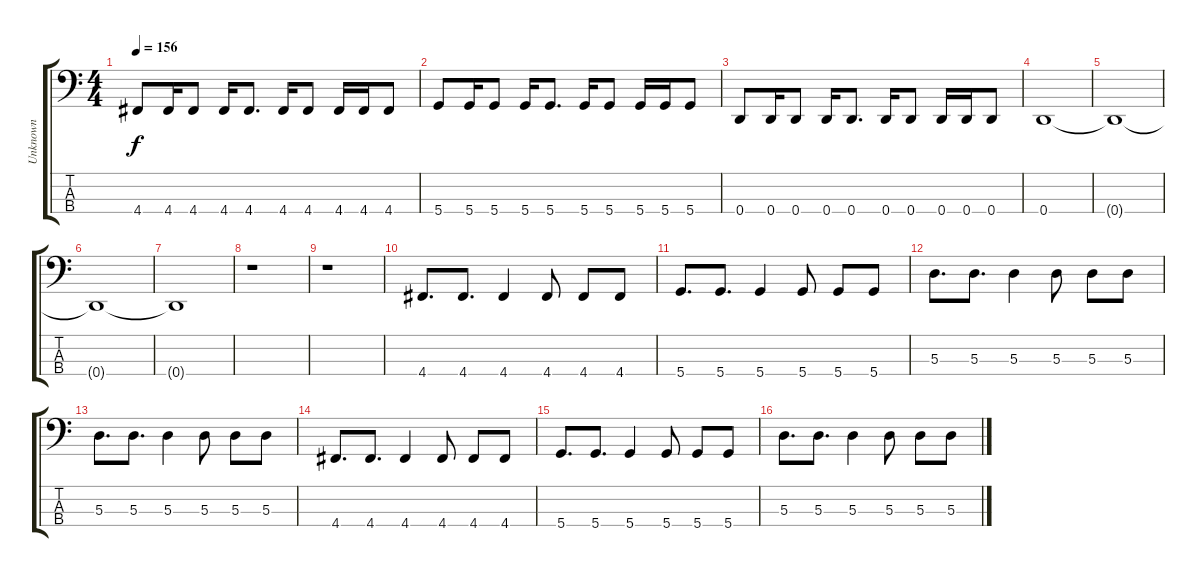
\track ("Unknown" "Unknown") {instrument electricbassfinger}
\staff {score tabs}
\tuning (G2 D2 A1 D1) {hide}
\ts (4 4)
\tempo 156
\clef f4
\ks c
4.4.8{dy f} 4.4.16 4.4.8 4.4.16 4.4.8{d} 4.4.16 4.4.8 4.4.16 4.4.16 4.4.8 |
5.4.8 5.4.16 5.4.8 5.4.16 5.4.8{d} 5.4.16 5.4.8 5.4.16 5.4.16 5.4.8 |
0.4.8 0.4.16 0.4.8 0.4.16 0.4.8{d} 0.4.16 0.4.8 0.4.16 0.4.16 0.4.8 |
0.4.1 |
0.4{t}.1 |
0.4{t}.1 |
0.4{t}.1 |
r.1 |
r.1 |
4.4.8{d} 4.4.8{d} 4.4.4 4.4.8 4.4.8 4.4.8 |
5.4.8{d} 5.4.8{d} 5.4.4 5.4.8 5.4.8 5.4.8 |
5.3.8{d} 5.3.8{d} 5.3.4 5.3.8 5.3.8 5.3.8 |
5.3.8{d} 5.3.8{d} 5.3.4 5.3.8 5.3.8 5.3.8 |
4.4.8{d} 4.4.8{d} 4.4.4 4.4.8 4.4.8 4.4.8 |
5.4.8{d} 5.4.8{d} 5.4.4 5.4.8 5.4.8 5.4.8 |
5.3.8{d} 5.3.8{d} 5.3.4 5.3.8 5.3.8 5.3.8
